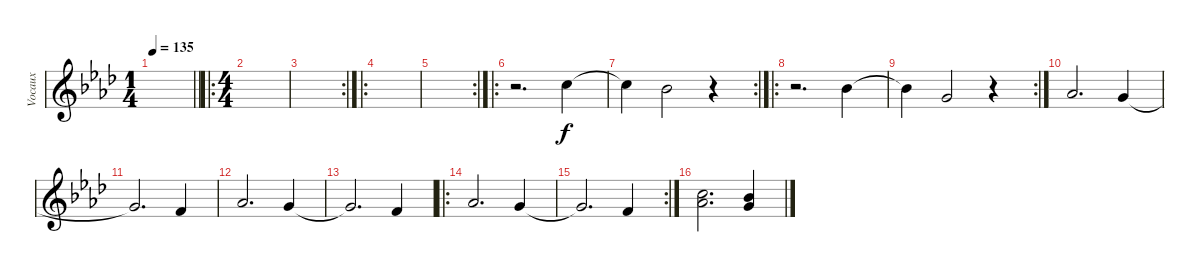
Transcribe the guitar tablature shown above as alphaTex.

\track ("Vocaux" "Vocaux") {instrument viola}
\staff {score}
\tuning (E4 B3 G3 D3 A2 E2) {hide}
\ts (1 4)
\tempo 135
\clef g2
\barLineRight lightlight
\ks ab
|
\ro
\ts (4 4)
|
\rc 2
|
\ro
|
\rc 2
|
\ro
r.2{d} 8.1.4 |
\rc 2
8.1{t}.4 6.1.2 r.4 |
\ro
r.2{d} 6.1.4 |
\rc 2
6.1{t}.4 3.1.2 r.4 |
4.1.2{d} 3.1.4 |
3.1{t}.2{d} 1.1.4 |
4.1.2{d} 3.1.4 |
3.1{t}.2{d} 1.1.4 |
\ro
4.1.2{d} 3.1.4 |
\rc 2
3.1{t}.2{d} 1.1.4 |
(8.1 9.2).2{d} (6.1 8.2).4
